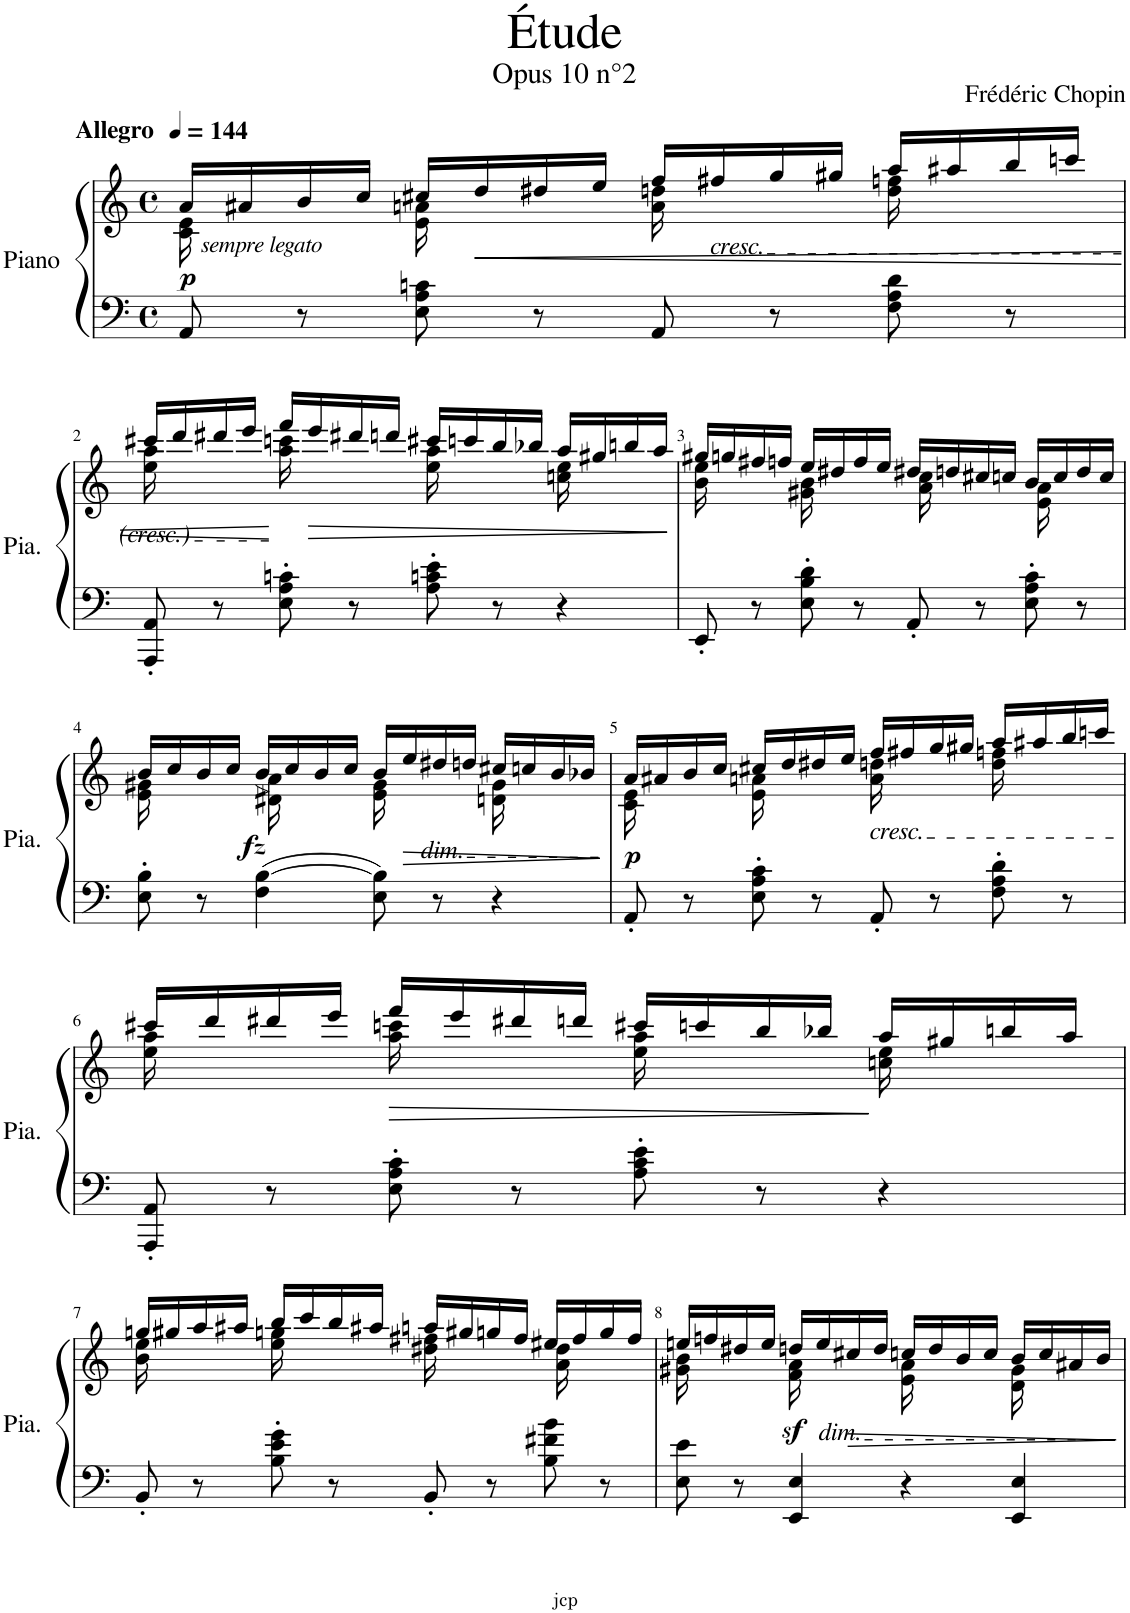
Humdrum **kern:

**kern	**kern	**dynam
*part1	*part1	*part1
*staff2	*staff1	*staff1/2
*I"Piano	*	*
*I'Pia.	*	*
*clefF4	*clefG2	*
*k[]	*k[]	*
*M4/4	*M4/4	*
*met(c)	*met(c)	*
*MM144	*MM144	*
=1	=1	=1
*	*^	*
!	!LO:TX:a:B:t=Allegro	!	!
!	!LO:TX:b:i:t=sempre legato	!	!
!	!	!	!LO:DY:b
8AA/	16a/LL	16c\ 16e\	p
.	16a#X/	8.ryy	.
8r	16b/	.	.
.	16cc/JJ	.	.
8E\ 8A\ 8cn\	16cc#X/LL	16e\ 16an\	.
!	!	!	!LO:HP:b
.	16dd/	8.ryy	<
8r	16dd#X/	.	.
.	16ee/JJ	.	.
8AA/	16ff/LL	16a\ 16ddn\	.
!	!LO:TX:b:i:t=cresc.	!	!
.	16ff#X/	8.ryy	.
8r	16gg/	.	.
.	16gg#X/JJ	.	.
8F\ 8A\ 8d\	16aa/LL	16dd\ 16ffn\	.
.	16aa#X/	8.ryy	.
8r	16bb/	.	.
.	16cccn/JJ	.	.
!!LO:LB:g=z	!!
=2	=2	=2	=2
8AAA/' 8AA/'	16ccc#X/LL	16ee\ 16aa\	.
.	16ddd/	8.ryy	.
8r	16ddd#X/	.	.
.	16eee/JJ	.	.
8E\' 8A\' 8cn\'	16fff/LL	16aa\ 16cccn\	[
!	!	!	!LO:HP:b
.	16eee/	8.ryy	>
8r	16ddd#X/	.	.
.	16dddn/JJ	.	.
8A\' 8cn\' 8e\'	16ccc#X/LL	16ee\ 16aa\	.
.	16cccn/	8.ryy	.
8r	16bb/	.	.
.	16bb-X/JJ	.	.
4r	16aa/LL	16ccn\ 16ee\	.
.	16gg#X/	8.ryy	.
.	16bbn/	.	.
.	16aa/JJ	.	.
*	*v	*v	*
.	.	]
=3	=3	=3
*	*^	*
8EE'/	16gg#X/LL	16b\ 16ee\	.
.	16ggn/	8.ryy	.
8r	16ff#X/	.	.
.	16ffn/JJ	.	.
8E\' 8B\' 8d\'	16ee/LL	16g#X\ 16b\	.
.	16dd#X/	8.ryy	.
8r	16ff/	.	.
.	16ee/JJ	.	.
8AA'/	16dd#X/LL	16a\ 16cc\	.
.	16ddn/	8.ryy	.
8r	16cc#X/	.	.
.	16ccn/JJ	.	.
8E\' 8A\' 8c\'	16b/LL	16e\ 16a\	.
.	16cc/	8.ryy	.
8r	16dd/	.	.
.	16cc/JJ	.	.
!!LO:LB:g=z	!!
=4	=4	=4	=4
8E\' 8B\'	16b/LL	16e\ 16g#X\	.
.	16cc/	8.ryy	.
8r	16b/	.	.
.	16cc/JJ	.	.
!	!	!	!LO:DY:b
4F\ [4B\	16b</LL	16d#X\ 16a\	fz
.	16cc/	8.ryy	.
.	16b/	.	.
.	16cc/JJ	.	.
8E\ 8B\]	16b/LL	16e\ 16g#\	.
!	!	!	!LO:HP:b
.	16ee/	8.ryy	>
!	!LO:TX:b:i:t=dim.	!	!
8r	16dd#X/	.	.
.	16ddn/JJ	.	.
4r	16cc#X/LL	16dn\ 16g#\	.
.	16ccn/	8.ryy	.
.	16b/	.	.
.	16b-X/JJ	.	.
*	*v	*v	*
.	.	]
=5	=5	=5
*	*^	*
!	!	!	!LO:DY:b
8AA'/	16a/LL	16c\ 16e\	p
.	16a#X/	8.ryy	.
8r	16b/	.	.
.	16cc/JJ	.	.
8E\' 8A\' 8c\'	16cc#X/LL	16e\ 16an\	.
.	16dd/	8.ryy	.
8r	16dd#X/	.	.
.	16ee/JJ	.	.
!	!LO:TX:b:i:t=cresc.	!	!
8AA'/	16ff/LL	16a\ 16ddn\	.
.	16ff#X/	8.ryy	.
8r	16gg/	.	.
.	16gg#X/JJ	.	.
8F\' 8A\' 8d\'	16aa/LL	16dd\ 16ffn\	.
.	16aa#X/	8.ryy	.
8r	16bb/	.	.
.	16cccn/JJ	.	.
!!LO:LB:g=z	!!
=6	=6	=6	=6
8AAA/' 8AA/'	16ccc#X/LL	16ee\ 16aa\	.
.	16ddd/	8.ryy	.
8r	16ddd#X/	.	.
.	16eee/JJ	.	.
!	!	!	!LO:HP:b
8E\' 8A\' 8c\'	16fff/LL	16aa\ 16cccn\	>
.	16eee/	8.ryy	.
8r	16ddd#X/	.	.
.	16dddn/JJ	.	.
8A\' 8c\' 8e\'	16ccc#X/LL	16ee\ 16aa\	.
.	16cccn/	8.ryy	.
8r	16bb/	.	.
.	16bb-X/JJ	.	.
4r	16aa/LL	16ccn\ 16ee\	]
.	16gg#X/	8.ryy	.
.	16bbn/	.	.
.	16aa/JJ	.	.
!!LO:LB:g=z	!!
=7	=7	=7	=7
8BB'/	16ggn/LL	16b\ 16ee\	.
.	16gg#X/	8.ryy	.
8r	16aa/	.	.
.	16aa#X/JJ	.	.
8B\' 8e\' 8g\'	16bb/LL	16ee\ 16ggn\	.
.	16ccc/	8.ryy	.
8r	16bb/	.	.
.	16aa#X/JJ	.	.
8BB'/	16aan/LL	16dd#X\ 16ff#X\	.
.	16gg#X/	8.ryy	.
8r	16ggn/	.	.
.	16ff#/JJ	.	.
8B\ 8f#X\ 8b\	16ee#X/LL	16a\ 16dd#\	.
.	16ff#/	8.ryy	.
8r	16gg/	.	.
.	16ff#/JJ	.	.
=8	=8	=8	=8
8E\ 8e\	16een/LL	16g#X\ 16b\	.
.	16ffn/	8.ryy	.
8r	16dd#X/	.	.
.	16ee/JJ	.	.
!	!	!	!LO:DY:b
4EE/ 4E/	16ddn/LL	16f\ 16a\	sf
!	!LO:TX:b:i:t=dim.	!	!
.	16ee/	8.ryy	.
!	!	!	!LO:HP:b
.	16cc#X/	.	>
.	16dd/JJ	.	.
4r	16ccn/LL	16e\ 16a\	.
.	16dd/	8.ryy	.
.	16b/	.	.
.	16cc/JJ	.	.
4EE/ 4E/	16b/LL	16d\ 16g#\	.
.	16cc/	8.ryy	.
.	16a#X/	.	.
.	16b/JJ	.	.
*	*v	*v	*
.	.	]
=	=	=
*-	*-	*-
